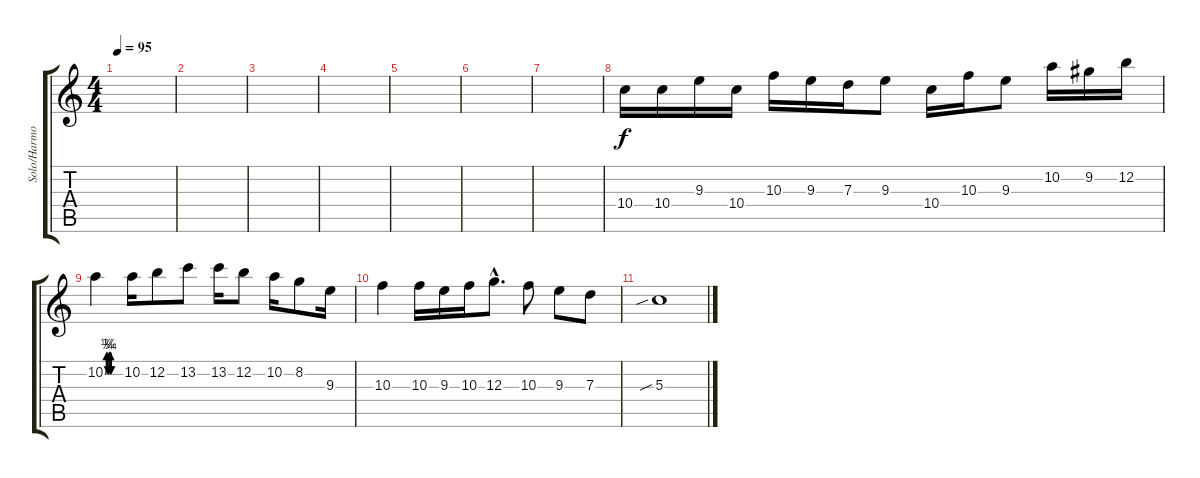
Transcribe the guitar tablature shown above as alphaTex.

\track ("Solo/Harmony" "Solo/Harmo") {instrument distortionguitar}
\staff {score tabs}
\tuning (E4 B3 G3 D3 A2 E2) {hide}
\ts (4 4)
\tempo 95
\clef g2
\ks c
|
|
|
|
|
|
|
10.4.16{instrument distortionguitar} 10.4.16 9.3.16 10.4.16 10.3.16 9.3.16 7.3.16 9.3.8 10.4.16 10.3.16 9.3.8 10.2.16 9.2.16 12.2.16 |
10.2{be (custom 0 0 5 1 10 0 15 1 19 0 21 1 24 0 30 0 60 0)}.4 10.2.16 12.2.8 13.2.8 13.2.16 12.2.8 10.2.16 8.2.8 9.3.16 |
10.3.4 10.3.16 9.3.16 10.3.16 12.3{hac}.8{d} 10.3.8 9.3.8 7.3.8 |
5.3{sib}.1
